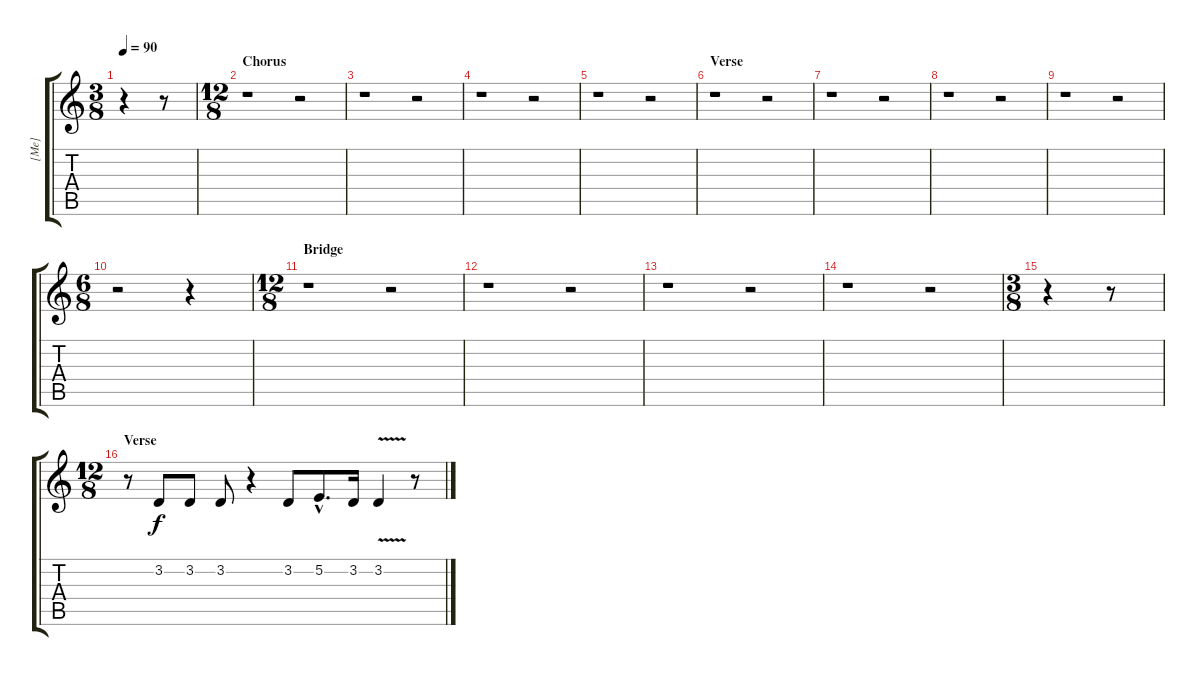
\track ("[Me]" "[Me]") {instrument altosax}
\staff {score tabs}
\tuning (E4 B3 G3 D3 A2 E2) {hide}
\ts (3 8)
\tempo 90
\clef g2
\ks c
r.4{dy f} r.8 |
\ts (12 8)
\section ("" "Chorus")
r.1 r.2 |
r.1 r.2 |
r.1 r.2 |
r.1 r.2 |
\section ("" "Verse")
r.1 r.2 |
r.1 r.2 |
r.1 r.2 |
r.1 r.2 |
\ts (6 8)
r.2 r.4 |
\ts (12 8)
\section ("" "Bridge")
r.1 r.2 |
r.1 r.2 |
r.1 r.2 |
r.1 r.2 |
\ts (3 8)
r.4 r.8 |
\ts (12 8)
\section ("" "Verse")
r.8{balance 1} 3.2.8 3.2.8 3.2.8 r.4 3.2.8 5.2{hac}.8{d} 3.2.16 3.2{v}.4 r.8
